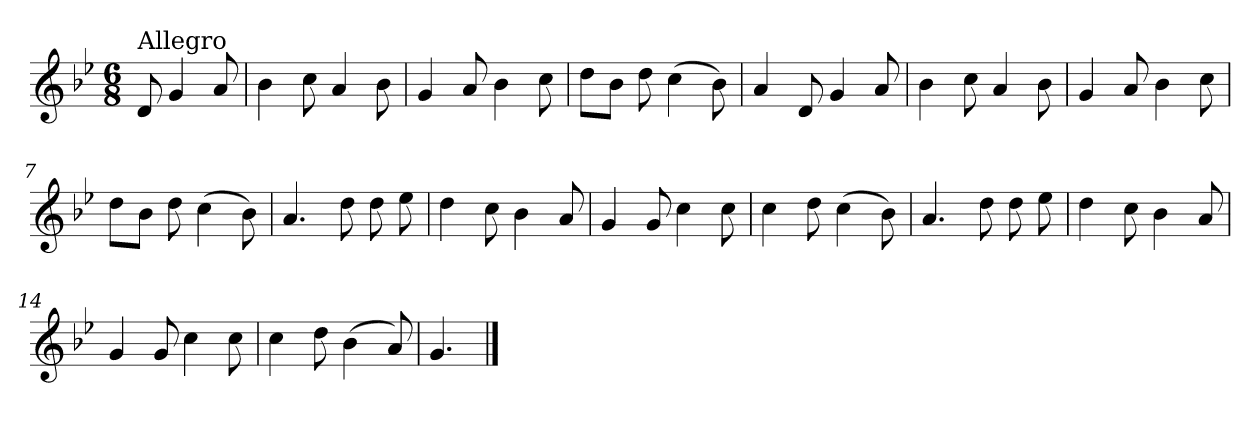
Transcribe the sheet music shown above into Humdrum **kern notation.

**kern
*part1
*staff1
*clefG2
*k[b-e-]
*g:
*M6/8
=
!LO:TX:a:t=Allegro
8d/
4g/
8a/
=1
4b-\
8cc\
4a/
8b-\
=2
4g/
8a/
4b-\
8cc\
=3
8dd\L
8b-\J
8dd\
(>4cc\
8b-\)
=4
4a/
8d/
4g/
8a/
=5
4b-\
8cc\
4a/
8b-\
!!LO:LB:g=z
=6
4g/
8a/
4b-\
8cc\
=7
8dd\L
8b-\J
8dd\
(>4cc\
8b-\)
=8
4.a/
8dd\
8dd\
8ee-\
=9
4dd\
8cc\
4b-\
8a/
=10
4g/
8g/
4cc\
8cc\
=11
4cc\
8dd\
(>4cc\
8b-\)
=12
4.a/
8dd\
8dd\
8ee-\
!!LO:LB:g=z
=13
4dd\
8cc\
4b-\
8a/
=14
4g/
8g/
4cc\
8cc\
=15
4cc\
8dd\
(>4b-\
8a/)
=16
4.g/
==
*-
